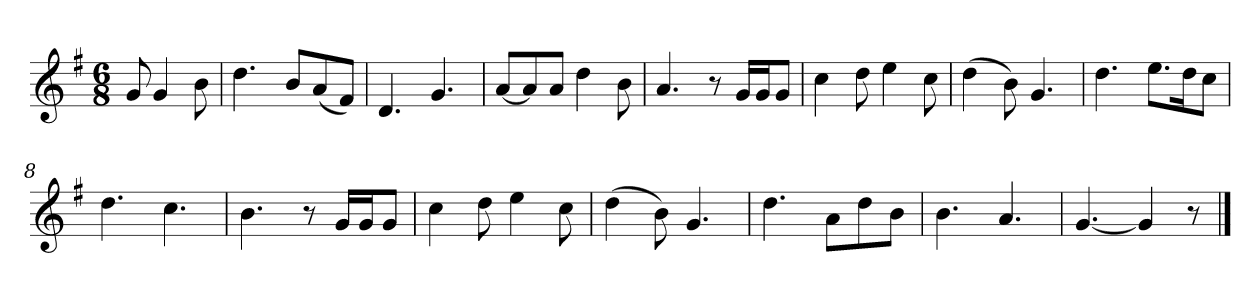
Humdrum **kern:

**kern
*part1
*staff1
*k[f#]
*M6/8
*MM120
=
8g
4g
8b
=1
4.dd
8bL
(8a
8f#J)
=2
4.d
4.g
=3
[8aL
8a]
8aJ
4dd
8b
=4
4.a
8r
16gLL
16gJ
8gJ
=5
4cc
8dd
4ee
8cc
=6
(4dd
8b)
4.g
=7
4.dd
8.eeL
16ddK
8ccJ
=8
4.dd
4.cc
=9
4.b
8r
16gLL
16gJ
8gJ
=10
4cc
8dd
4ee
8cc
=11
(4dd
8b)
4.g
=12
4.dd
8aL
8dd
8bJ
=13
4.b
4.a
=14
[4.g
4g]
8r
==
*-
